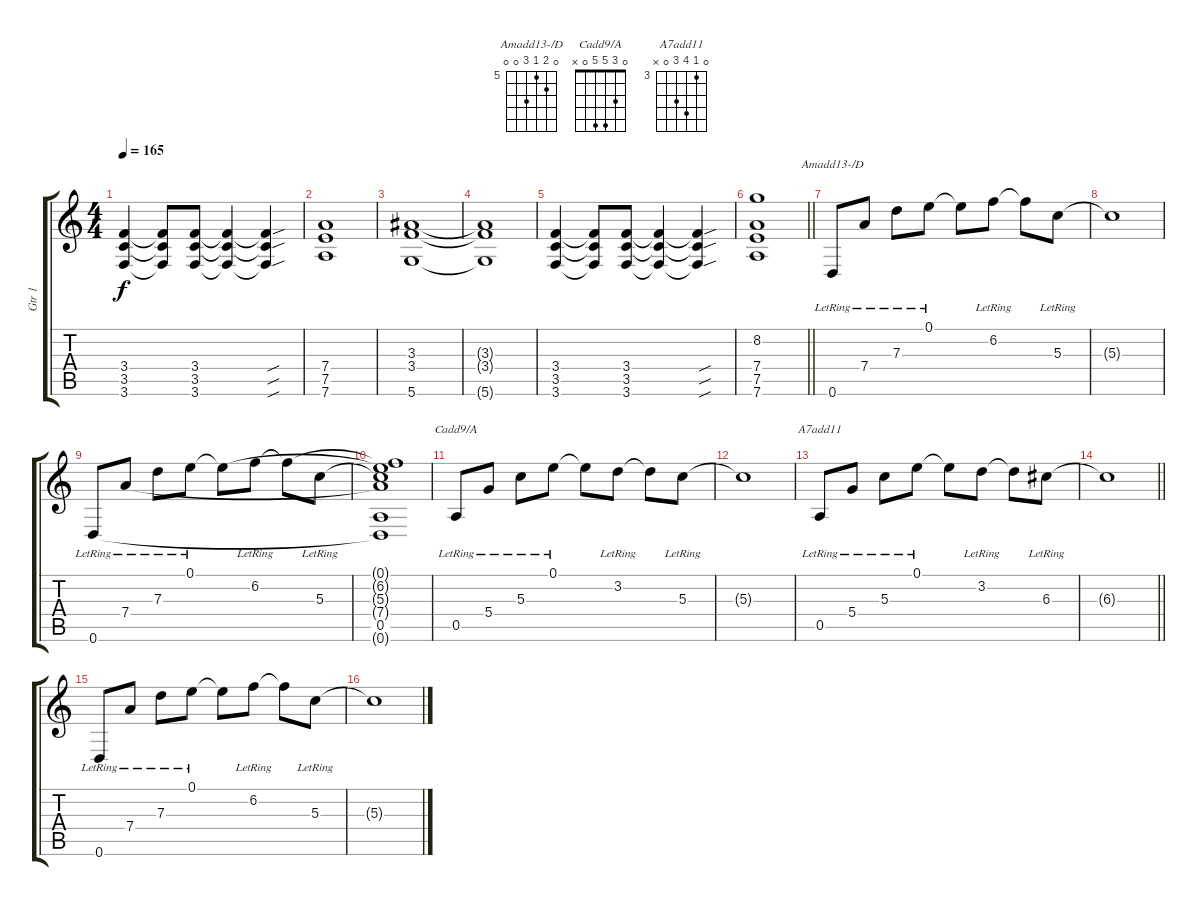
\track ("Gtr 1" "Gtr 1") {instrument overdrivenguitar}
\staff {score tabs}
\tuning (E4 B3 G3 D3 A2 D2) {hide}
\chord ("Amadd13-/D" 0 6 5 7 0 0) {firstfret 5}
\chord ("Cadd9/A" 0 3 5 5 0 x)
\chord ("A7add11" 0 3 6 5 0 x) {firstfret 3}
\ts (4 4)
\tempo 165
\clef g2
\ks c
(3.4 3.5 3.6).4{dy f} (3.4{t} 3.5{t} 3.6{t}).8 (3.4 3.5 3.6).8 (3.4{t} 3.5{t} 3.6{t}).4 (3.4{sou t} 3.5{sou t} 3.6{sou t}).4 |
(7.4 7.5 7.6).1 |
(3.3 3.4 5.6).1 |
(3.3{t} 3.4{t} 5.6{t}).1 |
(3.4 3.5 3.6).4 (3.4{t} 3.5{t} 3.6{t}).8 (3.4 3.5 3.6).8 (3.4{t} 3.5{t} 3.6{t}).4 (3.4{sou t} 3.5{sou t} 3.6{sou t}).4 |
\barLineRight lightlight
(8.2 7.4 7.5 7.6).1 |
0.6{lr}.8{ch "Amadd13-/D" volume 16 instrument acousticguitarnylon} 7.4{lr}.8 7.3{lr}.8 0.1{lr}.8 0.1{t}.8 6.2{lr}.8 6.2{t}.8 5.3{lr}.8 |
5.3{t}.1 |
0.6{lr}.8 7.4{lr}.8 7.3{lr}.8 0.1{lr}.8 0.1{t}.8 6.2{lr}.8 6.2{t}.8 5.3{lr}.8 |
(0.1{t} 6.2{t} 5.3{t} 7.4{t} 0.5 0.6{t}).1 |
0.5{lr}.8{ch "Cadd9/A"} 5.4{lr}.8 5.3{lr}.8 0.1{lr}.8 0.1{t}.8 3.2{lr}.8 3.2{t}.8 5.3{lr}.8 |
5.3{t}.1 |
0.5{lr}.8{ch "A7add11"} 5.4{lr}.8 5.3{lr}.8 0.1{lr}.8 0.1{t}.8 3.2{lr}.8 3.2{t}.8 6.3{lr}.8 |
\barLineRight lightlight
6.3{t}.1 |
0.6{lr}.8{instrument acousticguitarnylon} 7.4{lr}.8 7.3{lr}.8 0.1{lr}.8 0.1{t}.8 6.2{lr}.8 6.2{t}.8 5.3{lr}.8 |
5.3{t}.1
